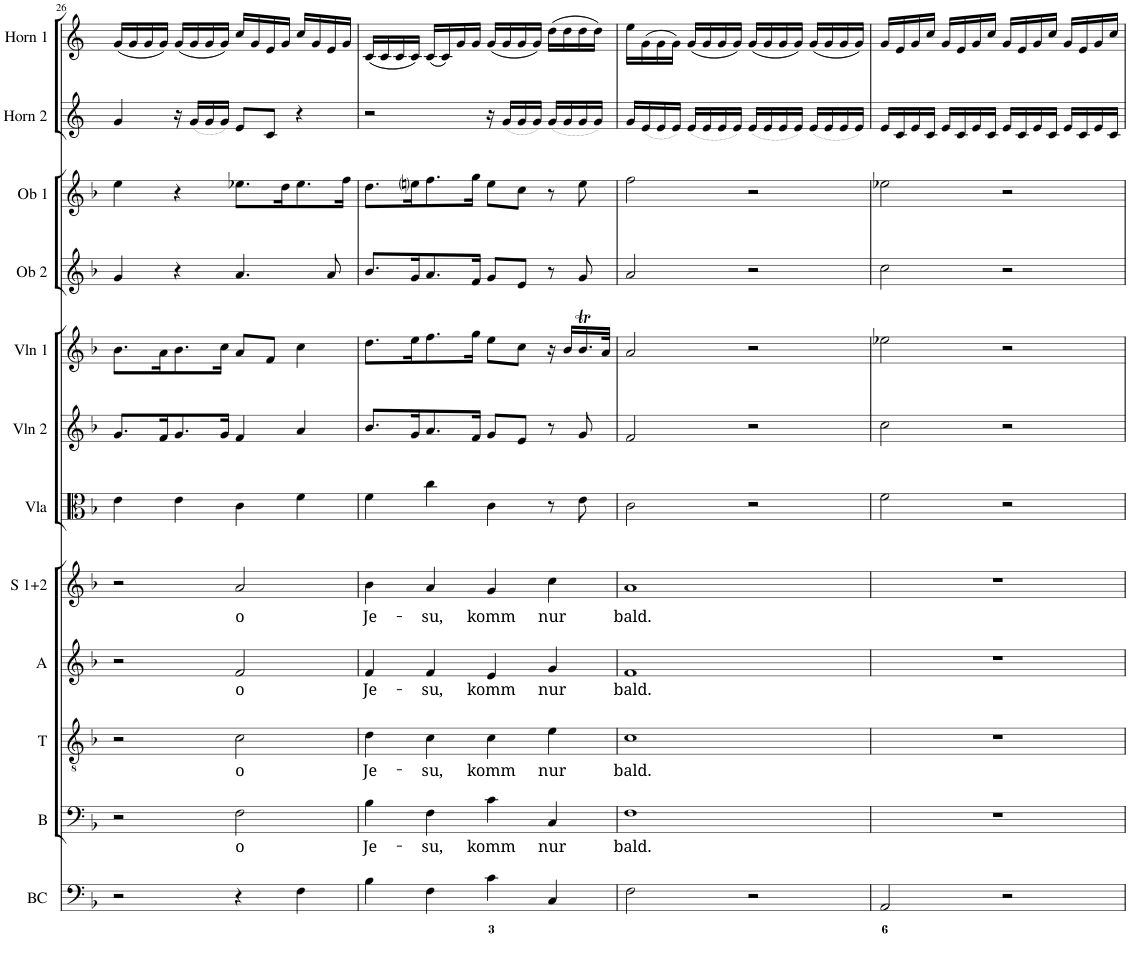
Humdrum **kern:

**kern	**kern	**text	**kern	**text	**kern	**text	**kern	**text	**kern	**kern	**kern	**kern	**kern	**kern	**kern
*part12	*part11	*part11	*part10	*part10	*part9	*part9	*part8	*part8	*part7	*part6	*part5	*part4	*part3	*part2	*part1
*staff12	*staff11	*staff11	*staff10	*staff10	*staff9	*staff9	*staff8	*staff8	*staff7	*staff6	*staff5	*staff4	*staff3	*staff2	*staff1
*I"Basso continuo	*I"Bass	*	*I"Tenor	*	*I"Alt	*	*I"Sopran 1+2	*	*I"Viola	*I"Violon 2	*I"Violine 1	*I"Oboe 2	*I"Oboe 1	*I"Horn in F 2	*I"Horn in F 1
*I'BC	*I'B	*	*I'T	*	*I'A	*	*I'S 1+2	*	*I'Vla	*I'Vln 2	*I'Vln 1	*I'Ob 2	*I'Ob 1	*I'Horn 2	*I'Horn 1
!!LO:PB:g=z
*clefF4	*clefF4	*	*clefGv2	*	*clefG2	*	*clefG2	*	*clefC3	*clefG2	*clefG2	*clefG2	*clefG2	*clefG2	*clefG2
*Trd7c12	*	*	*	*	*	*	*	*	*	*	*	*	*	*Trd4c7	*Trd4c7
*k[b-]	*k[b-]	*	*k[b-]	*	*k[b-]	*	*k[b-]	*	*k[b-]	*k[b-]	*k[b-]	*k[b-]	*k[b-]	*k[]	*k[]
*M4/4	*M4/4	*	*M4/4	*	*M4/4	*	*M4/4	*	*M4/4	*M4/4	*M4/4	*M4/4	*M4/4	*M4/4	*M4/4
*met(c)	*met(c)	*	*met(c)	*	*met(c)	*	*met(c)	*	*met(c)	*met(c)	*met(c)	*met(c)	*met(c)	*met(c)	*met(c)
=26	=26	=26	=26	=26	=26	=26	=26	=26	=26	=26	=26	=26	=26	=26	=26
2r	2r	.	2r	.	2r	.	2r	.	4e\	8.g/L	8.b-\L	4g/	4ee\	4g/	(<16g/LL
.	.	.	.	.	.	.	.	.	.	.	.	.	.	.	16g/
.	.	.	.	.	.	.	.	.	.	.	.	.	.	.	16g/
.	.	.	.	.	.	.	.	.	.	16f/K	16a\K	.	.	.	16g/JJ)
.	.	.	.	.	.	.	.	.	4e\	8.g/	8.b-\	4r	4r	16r	(<16g/LL
.	.	.	.	.	.	.	.	.	.	.	.	.	.	(<16g/LL	16g/
.	.	.	.	.	.	.	.	.	.	.	.	.	.	16g/	16g/
.	.	.	.	.	.	.	.	.	.	16g/Jk	16cc\Jk	.	.	16g/JJ)	16g/JJ)
!	!	!LO:LY:b	!	!LO:LY:b	!	!LO:LY:b	!	!LO:LY:b	!	!	!	!	!	!	!
4r	2F\	o	2c\	o	2f/	o	2a/	o	4c\	4f/	8a/L	4.a/	8.ee-X\L	8e/L	16cc/LL
.	.	.	.	.	.	.	.	.	.	.	.	.	.	.	16g/
.	.	.	.	.	.	.	.	.	.	.	8f/J	.	.	8c/J	16e/
.	.	.	.	.	.	.	.	.	.	.	.	.	16dd\K	.	16g/JJ
4F\	.	.	.	.	.	.	.	.	4f\	4a/	4cc\	.	8.ee-\	4r	16cc/LL
.	.	.	.	.	.	.	.	.	.	.	.	.	.	.	16g/
.	.	.	.	.	.	.	.	.	.	.	.	8a/	.	.	16e/
.	.	.	.	.	.	.	.	.	.	.	.	.	16ff\Jk	.	16g/JJ
=27	=27	=27	=27	=27	=27	=27	=27	=27	=27	=27	=27	=27	=27	=27	=27
!	!	!LO:LY:b	!	!LO:LY:b	!	!LO:LY:b	!	!LO:LY:b	!	!	!	!	!	!	!
4B-\	4B-\	Je-	4d\	Je-	4f/	Je-	4b-\	Je-	4f\	8.b-/L	8.dd\L	8.b-/L	8.dd\L	2r	(<16c/LL
.	.	.	.	.	.	.	.	.	.	.	.	.	.	.	16c/
.	.	.	.	.	.	.	.	.	.	.	.	.	.	.	16c/
.	.	.	.	.	.	.	.	.	.	16g/K	16ee\K	16g/K	16eeni\K	.	16c/JJ)
!	!	!LO:LY:b	!	!LO:LY:b	!	!LO:LY:b	!	!LO:LY:b	!	!	!	!	!	!	!
4F\	4F\	-su,	4c\	-su,	4f/	-su,	4a/	-su,	4cc\	8.a/	8.ff\	8.a/	8.ff\	.	(<16c/LL
.	.	.	.	.	.	.	.	.	.	.	.	.	.	.	16c/)
.	.	.	.	.	.	.	.	.	.	.	.	.	.	.	16g/
.	.	.	.	.	.	.	.	.	.	16f/Jk	16gg\Jk	16f/Jk	16gg\Jk	.	16g/JJ
!	!	!LO:LY:b	!	!LO:LY:b	!	!LO:LY:b	!	!LO:LY:b	!	!	!	!	!	!	!
4c\	4c\	komm	4c\	komm	4e/	komm	4g/	komm	4c\	8g/L	8ee\L	8g/L	8ee\L	16r	(<16g/LL
.	.	.	.	.	.	.	.	.	.	.	.	.	.	(<16g/LL	16g/
.	.	.	.	.	.	.	.	.	.	8e/J	8cc\J	8e/J	8cc\J	16g/	16g/
.	.	.	.	.	.	.	.	.	.	.	.	.	.	16g/JJ)	16g/JJ)
!	!	!LO:LY:b	!	!LO:LY:b	!	!LO:LY:b	!	!LO:LY:b	!	!	!	!	!	!	!
4C/	4C/	nur	4e\	nur	4g/	nur	4cc\	nur	8r	8r	16r	8r	8r	(<16g/LL	(>16dd\LL
.	.	.	.	.	.	.	.	.	.	.	16b-/LL	.	.	16g/	16dd\
.	.	.	.	.	.	.	.	.	8e\	8g/	16.b-T/	8g/	8ee\	16g/	16dd\
.	.	.	.	.	.	.	.	.	.	.	.	.	.	16g/JJ)	16dd\JJ)
.	.	.	.	.	.	.	.	.	.	.	32a/JJk	.	.	.	.
=28	=28	=28	=28	=28	=28	=28	=28	=28	=28	=28	=28	=28	=28	=28	=28
!	!	!LO:LY:b	!	!LO:LY:b	!	!LO:LY:b	!	!LO:LY:b	!	!	!	!	!	!	!
2F\	1F	bald.	1c	bald.	1f	bald.	1a	bald.	2c\	2f/	2a/	2a/	2ff\	16g/LL	16ee\LL
.	.	.	.	.	.	.	.	.	.	.	.	.	.	(<16e/	(>16g\
.	.	.	.	.	.	.	.	.	.	.	.	.	.	16e/	16g\
.	.	.	.	.	.	.	.	.	.	.	.	.	.	16e/JJ)	16g\JJ)
.	.	.	.	.	.	.	.	.	.	.	.	.	.	(<16e/LL	(<16g/LL
.	.	.	.	.	.	.	.	.	.	.	.	.	.	16e/	16g/
.	.	.	.	.	.	.	.	.	.	.	.	.	.	16e/	16g/
.	.	.	.	.	.	.	.	.	.	.	.	.	.	16e/JJ)	16g/JJ)
2r	.	.	.	.	.	.	.	.	2r	2r	2r	2r	2r	(<16e/LL	(<16g/LL
.	.	.	.	.	.	.	.	.	.	.	.	.	.	16e/	16g/
.	.	.	.	.	.	.	.	.	.	.	.	.	.	16e/	16g/
.	.	.	.	.	.	.	.	.	.	.	.	.	.	16e/JJ)	16g/JJ)
.	.	.	.	.	.	.	.	.	.	.	.	.	.	(<16e/LL	(<16g/LL
.	.	.	.	.	.	.	.	.	.	.	.	.	.	16e/	16g/
.	.	.	.	.	.	.	.	.	.	.	.	.	.	16e/	16g/
.	.	.	.	.	.	.	.	.	.	.	.	.	.	16e/JJ)	16g/JJ)
=29	=29	=29	=29	=29	=29	=29	=29	=29	=29	=29	=29	=29	=29	=29	=29
2AA/	1r	.	1r	.	1r	.	1r	.	2f\	2cc\	2ee-X\	2cc\	2ee-X\	16e/LL	16g/LL
.	.	.	.	.	.	.	.	.	.	.	.	.	.	16c/	16e/
.	.	.	.	.	.	.	.	.	.	.	.	.	.	16e/	16g/
.	.	.	.	.	.	.	.	.	.	.	.	.	.	16c/JJ	16cc/JJ
.	.	.	.	.	.	.	.	.	.	.	.	.	.	16e/LL	16g/LL
.	.	.	.	.	.	.	.	.	.	.	.	.	.	16c/	16e/
.	.	.	.	.	.	.	.	.	.	.	.	.	.	16e/	16g/
.	.	.	.	.	.	.	.	.	.	.	.	.	.	16c/JJ	16cc/JJ
2r	.	.	.	.	.	.	.	.	2r	2r	2r	2r	2r	16e/LL	16g/LL
.	.	.	.	.	.	.	.	.	.	.	.	.	.	16c/	16e/
.	.	.	.	.	.	.	.	.	.	.	.	.	.	16e/	16g/
.	.	.	.	.	.	.	.	.	.	.	.	.	.	16c/JJ	16cc/JJ
.	.	.	.	.	.	.	.	.	.	.	.	.	.	16e/LL	16g/LL
.	.	.	.	.	.	.	.	.	.	.	.	.	.	16c/	16e/
.	.	.	.	.	.	.	.	.	.	.	.	.	.	16e/	16g/
.	.	.	.	.	.	.	.	.	.	.	.	.	.	16c/JJ	16cc/JJ
=	=	=	=	=	=	=	=	=	=	=	=	=	=	=	=
*-	*-	*-	*-	*-	*-	*-	*-	*-	*-	*-	*-	*-	*-	*-	*-
